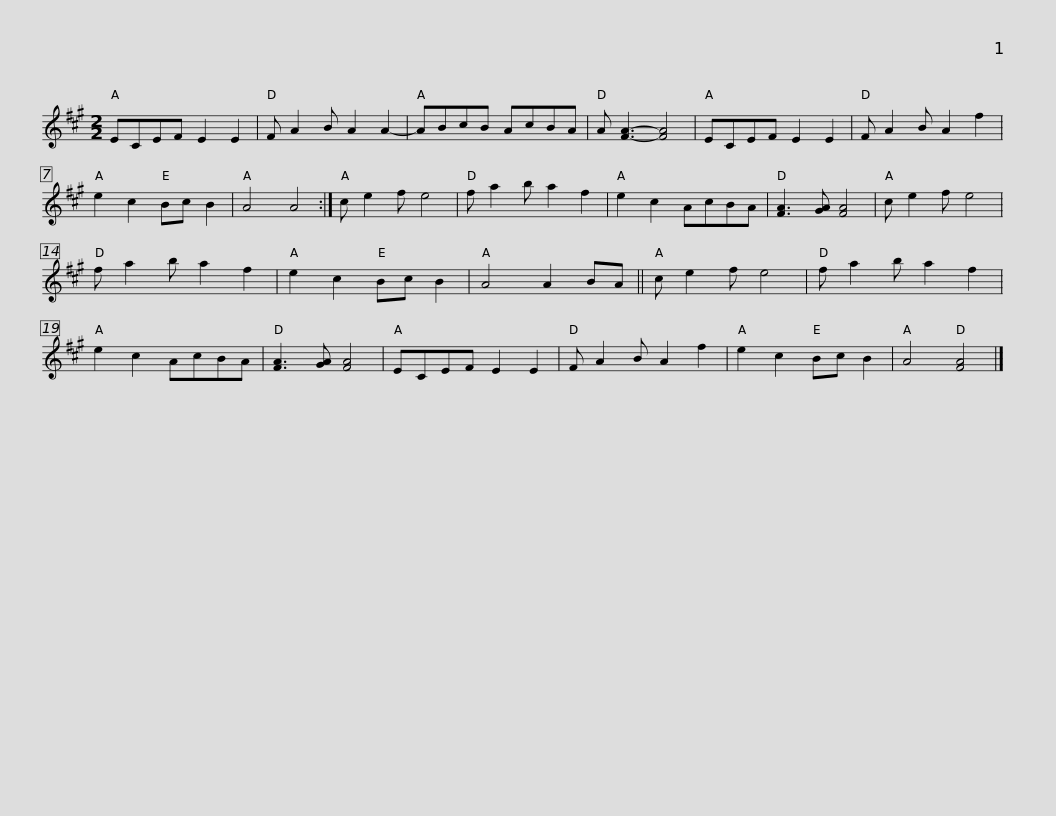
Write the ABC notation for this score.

X:1
L:1/8
M:2/2
I:linebreak $
K:A
V:1 treble
V:1
 ECEF E2 E2 | F A2 B A2 A2- | ABcB AcBA | A [FA]3- [FA]4 | ECEF E2 E2 | %5
 F A2 B A2 f2 | e2 c2 Bc B2 |$ A4 A4 :| c e2 f e4 | f a2 b a2 f2 | %10
 e2 c2 AcBA | [FA]3 [GA] [FA]4 | c e2 f e4 | f a2 b a2 f2 | e2 c2 Bc B2 |$ %15
 A4 A2 BA || c e2 f e4 | f a2 b a2 f2 | e2 c2 AcBA | [FA]3 [GA] [FA]4 | %20
 ECEF E2 E2 | F A2 B A2 f2 | e2 c2 Bc B2 |$ A4 [FA]4 |] %24
